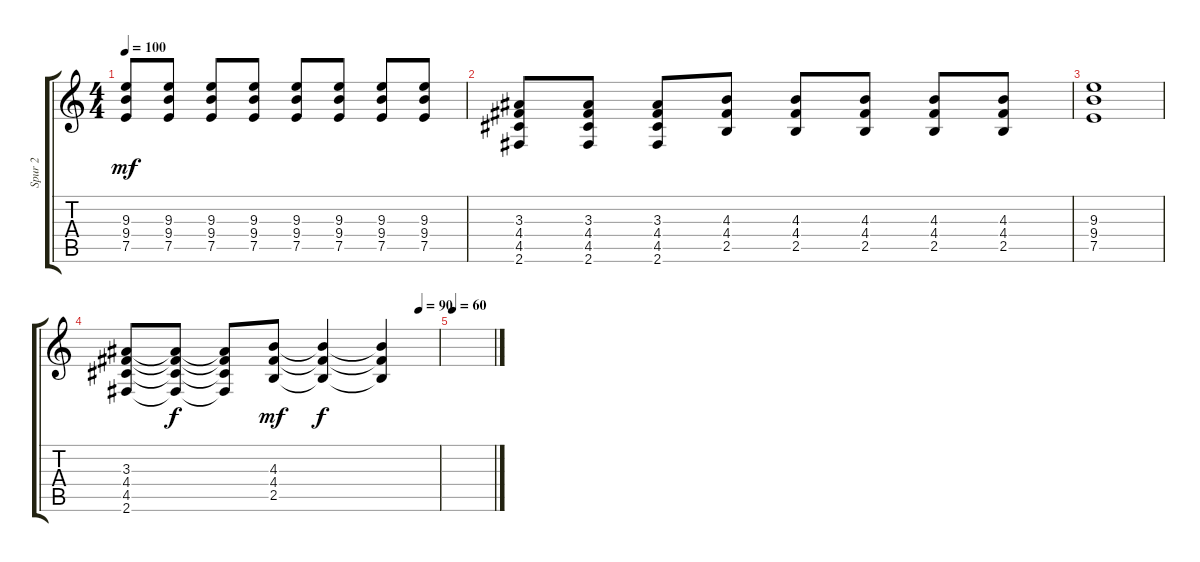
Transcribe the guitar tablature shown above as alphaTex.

\track ("Spur 2" "Spur 2") {instrument electricguitarjazz}
\staff {score tabs}
\tuning (E4 B3 G3 D3 A2 E2) {hide}
\ts (4 4)
\tempo 100
\clef g2
\ks c
(9.3 9.4 7.5).8{dy mf} (9.3 9.4 7.5).8 (9.3 9.4 7.5).8 (9.3 9.4 7.5).8 (9.3 9.4 7.5).8 (9.3 9.4 7.5).8 (9.3 9.4 7.5).8 (9.3 9.4 7.5).8 |
(3.3 4.4 4.5 2.6).8 (3.3 4.4 4.5 2.6).8 (3.3 4.4 4.5 2.6).8 (4.3 4.4 2.5).8 (4.3 4.4 2.5).8 (4.3 4.4 2.5).8 (4.3 4.4 2.5).8 (4.3 4.4 2.5).8 |
(9.3 9.4 7.5).1 |
\tempo (90 0.9375)
(3.3 4.4 4.5 2.6).8 (3.3{t} 4.4{t} 4.5{t} 2.6{t}).8{dy f} (3.3{t} 4.4{t} 4.5{t} 2.6{t}).8 (4.3 4.4 2.5).8{dy mf} (4.3{t} 4.4{t} 2.5{t}).4{dy f} (4.3{t} 4.4{t} 2.5{t}).4 |
\tempo 60
